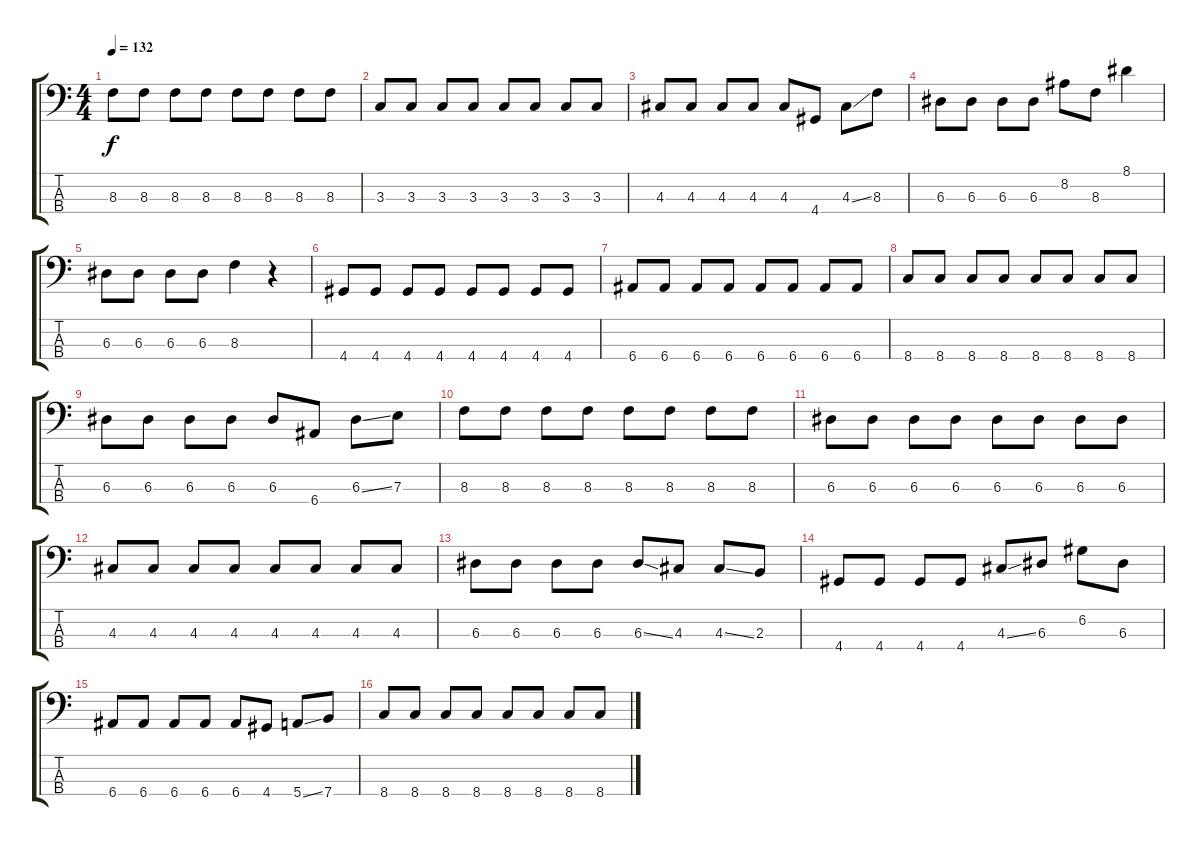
\track "" {instrument electricbassfinger}
\staff {score tabs}
\tuning (G2 D2 A1 E1) {hide}
\ts (4 4)
\tempo 132
\clef f4
\ks c
8.3.8{dy f} 8.3.8 8.3.8 8.3.8 8.3.8 8.3.8 8.3.8 8.3.8 |
3.3.8 3.3.8 3.3.8 3.3.8 3.3.8 3.3.8 3.3.8 3.3.8 |
4.3.8 4.3.8 4.3.8 4.3.8 4.3.8 4.4.8 4.3{ss}.8 8.3.8 |
6.3.8 6.3.8 6.3.8 6.3.8 8.2.8 8.3.8 8.1.4 |
6.3.8 6.3.8 6.3.8 6.3.8 8.3.4 r.4 |
4.4.8 4.4.8 4.4.8 4.4.8 4.4.8 4.4.8 4.4.8 4.4.8 |
6.4.8 6.4.8 6.4.8 6.4.8 6.4.8 6.4.8 6.4.8 6.4.8 |
8.4.8 8.4.8 8.4.8 8.4.8 8.4.8 8.4.8 8.4.8 8.4.8 |
6.3.8 6.3.8 6.3.8 6.3.8 6.3.8 6.4.8 6.3{ss}.8 7.3.8 |
8.3.8 8.3.8 8.3.8 8.3.8 8.3.8 8.3.8 8.3.8 8.3.8 |
6.3.8 6.3.8 6.3.8 6.3.8 6.3.8 6.3.8 6.3.8 6.3.8 |
4.3.8 4.3.8 4.3.8 4.3.8 4.3.8 4.3.8 4.3.8 4.3.8 |
6.3.8 6.3.8 6.3.8 6.3.8 6.3{ss}.8 4.3.8 4.3{ss}.8 2.3.8 |
4.4.8 4.4.8 4.4.8 4.4.8 4.3{ss}.8 6.3.8 6.2.8 6.3.8 |
6.4.8 6.4.8 6.4.8 6.4.8 6.4.8 4.4.8 5.4{ss}.8 7.4.8 |
8.4.8 8.4.8 8.4.8 8.4.8 8.4.8 8.4.8 8.4.8 8.4.8
